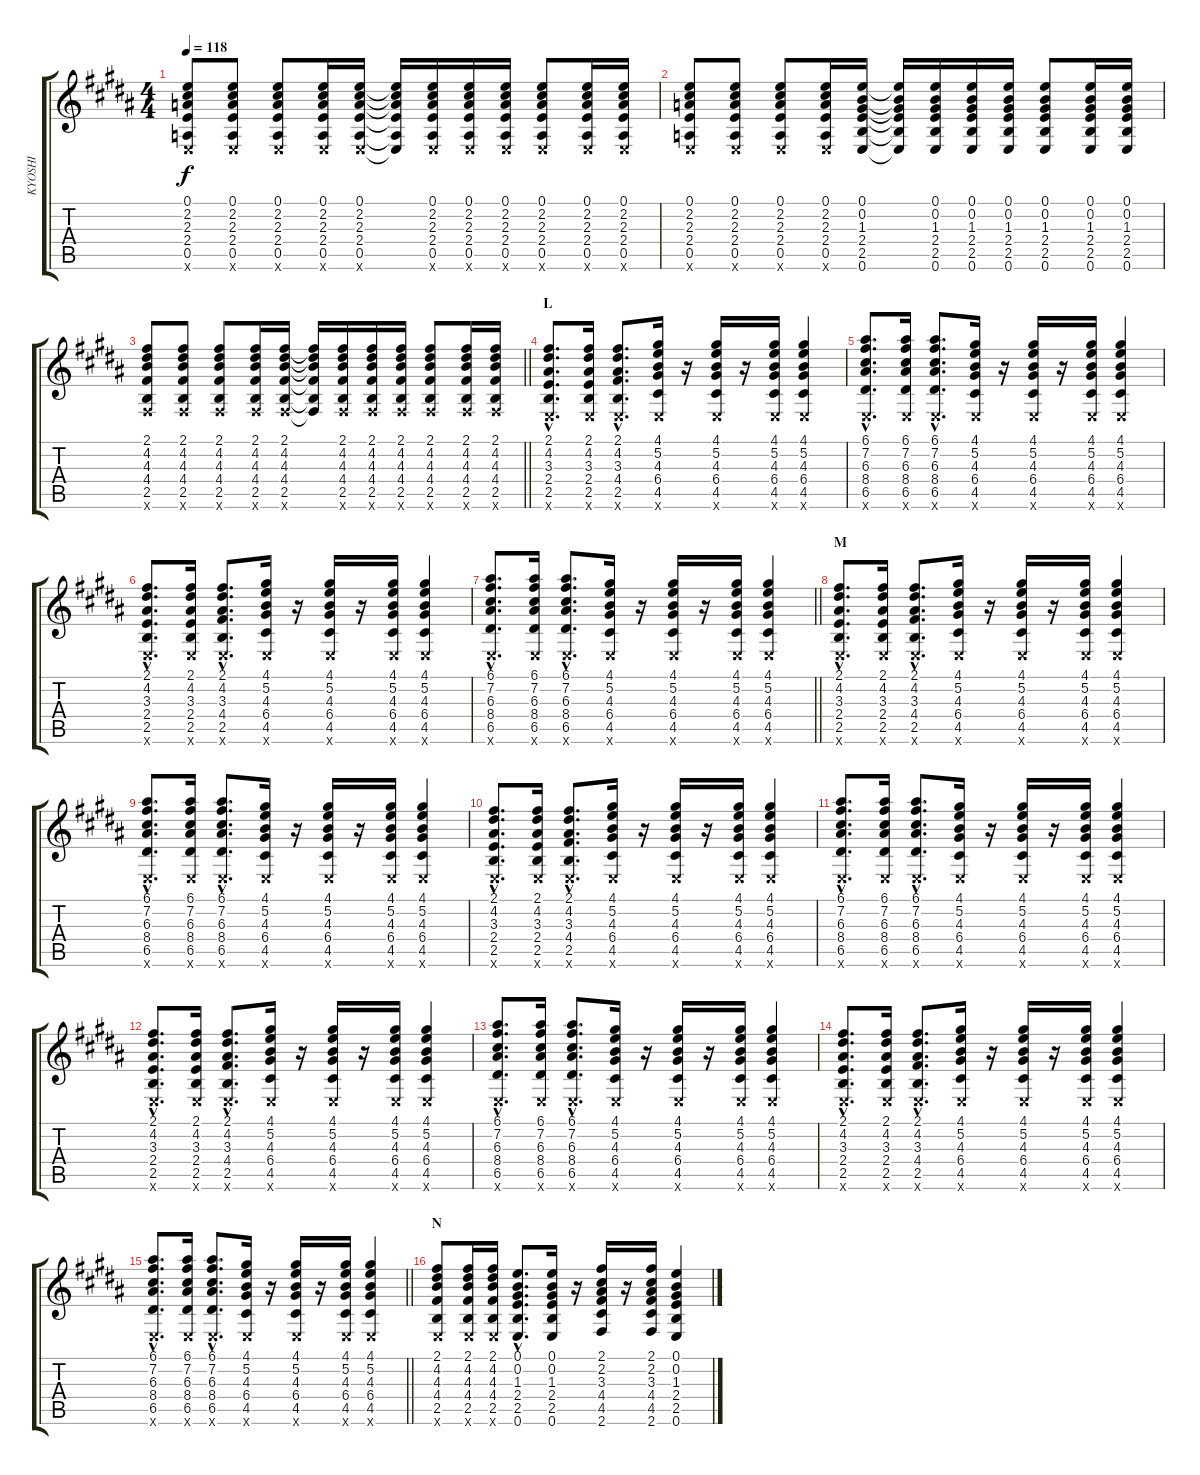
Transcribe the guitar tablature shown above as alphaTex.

\track ("KYOSHI" "KYOSHI") {instrument acousticguitarnylon}
\staff {score tabs}
\tuning (E4 B3 G3 D3 A2 E2) {hide}
\ts (4 4)
\tempo 118
\clef g2
\ks b
(0.1 2.2 2.3 2.4 0.5 0.6{x}).8{dy f} (0.1 2.2 2.3 2.4 0.5 0.6{x}).8 (0.1 2.2 2.3 2.4 0.5 0.6{x}).8 (0.1 2.2 2.3 2.4 0.5 0.6{x}).16 (0.1 2.2 2.3 2.4 0.5 0.6{x}).16 (0.1{t} 2.2{t} 2.3{t} 2.4{t} 0.5{t} 0.6{t}).16 (0.1 2.2 2.3 2.4 0.5 0.6{x}).16 (0.1 2.2 2.3 2.4 0.5 0.6{x}).16 (0.1 2.2 2.3 2.4 0.5 0.6{x}).16 (0.1 2.2 2.3 2.4 0.5 0.6{x}).8 (0.1 2.2 2.3 2.4 0.5 0.6{x}).16 (0.1 2.2 2.3 2.4 0.5 0.6{x}).16 |
(0.1 2.2 2.3 2.4 0.5 0.6{x}).8 (0.1 2.2 2.3 2.4 0.5 0.6{x}).8 (0.1 2.2 2.3 2.4 0.5 0.6{x}).8 (0.1 2.2 2.3 2.4 0.5 0.6{x}).16 (0.1 0.2 1.3 2.4 2.5 0.6).16 (0.1{t} 0.2{t} 1.3{t} 2.4{t} 2.5{t} 0.6{t}).16 (0.1 0.2 1.3 2.4 2.5 0.6).16 (0.1 0.2 1.3 2.4 2.5 0.6).16 (0.1 0.2 1.3 2.4 2.5 0.6).16 (0.1 0.2 1.3 2.4 2.5 0.6).8 (0.1 0.2 1.3 2.4 2.5 0.6).16 (0.1 0.2 1.3 2.4 2.5 0.6).16 |
\barLineRight lightlight
(2.1 4.2 4.3 4.4 2.5 2.6{x}).8 (2.1 4.2 4.3 4.4 2.5 2.6{x}).8 (2.1 4.2 4.3 4.4 2.5 2.6{x}).8 (2.1 4.2 4.3 4.4 2.5 2.6{x}).16 (2.1 4.2 4.3 4.4 2.5 2.6{x}).16 (2.1{t} 4.2{t} 4.3{t} 4.4{t} 2.5{t} 2.6{t}).16 (2.1 4.2 4.3 4.4 2.5 2.6{x}).16 (2.1 4.2 4.3 4.4 2.5 2.6{x}).16 (2.1 4.2 4.3 4.4 2.5 2.6{x}).16 (2.1 4.2 4.3 4.4 2.5 2.6{x}).8 (2.1 4.2 4.3 4.4 2.5 2.6{x}).16 (2.1 4.2 4.3 4.4 2.5 2.6{x}).16 |
\section ("" "L")
(2.1{hac} 4.2{hac} 3.3{hac} 2.4{hac} 2.5{hac} 0.6{hac x}).8{d} (2.1 4.2 3.3 2.4 2.5 0.6{x}).16 (2.1{hac} 4.2{hac} 3.3{hac} 4.4{hac} 2.5{hac} 0.6{hac x}).8{d} (4.1 5.2 4.3 6.4 4.5 0.6{x}).16 r.16 (4.1 5.2 4.3 6.4 4.5 0.6{x}).16 r.16 (4.1 5.2 4.3 6.4 4.5 0.6{x}).16 (4.1 5.2 4.3 6.4 4.5 0.6{x}).4 |
(6.1{hac} 7.2{hac} 6.3{hac} 8.4{hac} 6.5{hac} 0.6{hac x}).8{d} (6.1 7.2 6.3 8.4 6.5 0.6{x}).16 (6.1{hac} 7.2{hac} 6.3{hac} 8.4{hac} 6.5{hac} 0.6{hac x}).8{d} (4.1 5.2 4.3 6.4 4.5 0.6{x}).16 r.16 (4.1 5.2 4.3 6.4 4.5 0.6{x}).16 r.16 (4.1 5.2 4.3 6.4 4.5 0.6{x}).16 (4.1 5.2 4.3 6.4 4.5 0.6{x}).4 |
(2.1{hac} 4.2{hac} 3.3{hac} 2.4{hac} 2.5{hac} 0.6{hac x}).8{d} (2.1 4.2 3.3 2.4 2.5 0.6{x}).16 (2.1{hac} 4.2{hac} 3.3{hac} 4.4{hac} 2.5{hac} 0.6{hac x}).8{d} (4.1 5.2 4.3 6.4 4.5 0.6{x}).16 r.16 (4.1 5.2 4.3 6.4 4.5 0.6{x}).16 r.16 (4.1 5.2 4.3 6.4 4.5 0.6{x}).16 (4.1 5.2 4.3 6.4 4.5 0.6{x}).4 |
\barLineRight lightlight
(6.1{hac} 7.2{hac} 6.3{hac} 8.4{hac} 6.5{hac} 0.6{hac x}).8{d} (6.1 7.2 6.3 8.4 6.5 0.6{x}).16 (6.1{hac} 7.2{hac} 6.3{hac} 8.4{hac} 6.5{hac} 0.6{hac x}).8{d} (4.1 5.2 4.3 6.4 4.5 0.6{x}).16 r.16 (4.1 5.2 4.3 6.4 4.5 0.6{x}).16 r.16 (4.1 5.2 4.3 6.4 4.5 0.6{x}).16 (4.1 5.2 4.3 6.4 4.5 0.6{x}).4 |
\section ("" "M")
(2.1{hac} 4.2{hac} 3.3{hac} 2.4{hac} 2.5{hac} 0.6{hac x}).8{d} (2.1 4.2 3.3 2.4 2.5 0.6{x}).16 (2.1{hac} 4.2{hac} 3.3{hac} 4.4{hac} 2.5{hac} 0.6{hac x}).8{d} (4.1 5.2 4.3 6.4 4.5 0.6{x}).16 r.16 (4.1 5.2 4.3 6.4 4.5 0.6{x}).16 r.16 (4.1 5.2 4.3 6.4 4.5 0.6{x}).16 (4.1 5.2 4.3 6.4 4.5 0.6{x}).4 |
(6.1{hac} 7.2{hac} 6.3{hac} 8.4{hac} 6.5{hac} 0.6{hac x}).8{d} (6.1 7.2 6.3 8.4 6.5 0.6{x}).16 (6.1{hac} 7.2{hac} 6.3{hac} 8.4{hac} 6.5{hac} 0.6{hac x}).8{d} (4.1 5.2 4.3 6.4 4.5 0.6{x}).16 r.16 (4.1 5.2 4.3 6.4 4.5 0.6{x}).16 r.16 (4.1 5.2 4.3 6.4 4.5 0.6{x}).16 (4.1 5.2 4.3 6.4 4.5 0.6{x}).4 |
(2.1{hac} 4.2{hac} 3.3{hac} 2.4{hac} 2.5{hac} 0.6{hac x}).8{d} (2.1 4.2 3.3 2.4 2.5 0.6{x}).16 (2.1{hac} 4.2{hac} 3.3{hac} 4.4{hac} 2.5{hac} 0.6{hac x}).8{d} (4.1 5.2 4.3 6.4 4.5 0.6{x}).16 r.16 (4.1 5.2 4.3 6.4 4.5 0.6{x}).16 r.16 (4.1 5.2 4.3 6.4 4.5 0.6{x}).16 (4.1 5.2 4.3 6.4 4.5 0.6{x}).4 |
(6.1{hac} 7.2{hac} 6.3{hac} 8.4{hac} 6.5{hac} 0.6{hac x}).8{d} (6.1 7.2 6.3 8.4 6.5 0.6{x}).16 (6.1{hac} 7.2{hac} 6.3{hac} 8.4{hac} 6.5{hac} 0.6{hac x}).8{d} (4.1 5.2 4.3 6.4 4.5 0.6{x}).16 r.16 (4.1 5.2 4.3 6.4 4.5 0.6{x}).16 r.16 (4.1 5.2 4.3 6.4 4.5 0.6{x}).16 (4.1 5.2 4.3 6.4 4.5 0.6{x}).4 |
(2.1{hac} 4.2{hac} 3.3{hac} 2.4{hac} 2.5{hac} 0.6{hac x}).8{d} (2.1 4.2 3.3 2.4 2.5 0.6{x}).16 (2.1{hac} 4.2{hac} 3.3{hac} 4.4{hac} 2.5{hac} 0.6{hac x}).8{d} (4.1 5.2 4.3 6.4 4.5 0.6{x}).16 r.16 (4.1 5.2 4.3 6.4 4.5 0.6{x}).16 r.16 (4.1 5.2 4.3 6.4 4.5 0.6{x}).16 (4.1 5.2 4.3 6.4 4.5 0.6{x}).4 |
(6.1{hac} 7.2{hac} 6.3{hac} 8.4{hac} 6.5{hac} 0.6{hac x}).8{d} (6.1 7.2 6.3 8.4 6.5 0.6{x}).16 (6.1{hac} 7.2{hac} 6.3{hac} 8.4{hac} 6.5{hac} 0.6{hac x}).8{d} (4.1 5.2 4.3 6.4 4.5 0.6{x}).16 r.16 (4.1 5.2 4.3 6.4 4.5 0.6{x}).16 r.16 (4.1 5.2 4.3 6.4 4.5 0.6{x}).16 (4.1 5.2 4.3 6.4 4.5 0.6{x}).4 |
(2.1{hac} 4.2{hac} 3.3{hac} 2.4{hac} 2.5{hac} 0.6{hac x}).8{d} (2.1 4.2 3.3 2.4 2.5 0.6{x}).16 (2.1{hac} 4.2{hac} 3.3{hac} 4.4{hac} 2.5{hac} 0.6{hac x}).8{d} (4.1 5.2 4.3 6.4 4.5 0.6{x}).16 r.16 (4.1 5.2 4.3 6.4 4.5 0.6{x}).16 r.16 (4.1 5.2 4.3 6.4 4.5 0.6{x}).16 (4.1 5.2 4.3 6.4 4.5 0.6{x}).4 |
\barLineRight lightlight
(6.1{hac} 7.2{hac} 6.3{hac} 8.4{hac} 6.5{hac} 0.6{hac x}).8{d} (6.1 7.2 6.3 8.4 6.5 0.6{x}).16 (6.1{hac} 7.2{hac} 6.3{hac} 8.4{hac} 6.5{hac} 0.6{hac x}).8{d} (4.1 5.2 4.3 6.4 4.5 0.6{x}).16 r.16 (4.1 5.2 4.3 6.4 4.5 0.6{x}).16 r.16 (4.1 5.2 4.3 6.4 4.5 0.6{x}).16 (4.1 5.2 4.3 6.4 4.5 0.6{x}).4 |
\section ("" "N")
(2.1 4.2 4.3 4.4 2.5 0.6{x}).8 (2.1 4.2 4.3 4.4 2.5 0.6{x}).16 (2.1 4.2 4.3 4.4 2.5 0.6{x}).16 (0.1{hac} 0.2{hac} 1.3{hac} 2.4{hac} 2.5{hac} 0.6{hac}).8{d} (0.1 0.2 1.3 2.4 2.5 0.6).16 r.16 (2.1 2.2 3.3 4.4 4.5 2.6).16 r.16 (2.1 2.2 3.3 4.4 4.5 2.6).16 (0.1 0.2 1.3 2.4 2.5 0.6).4
